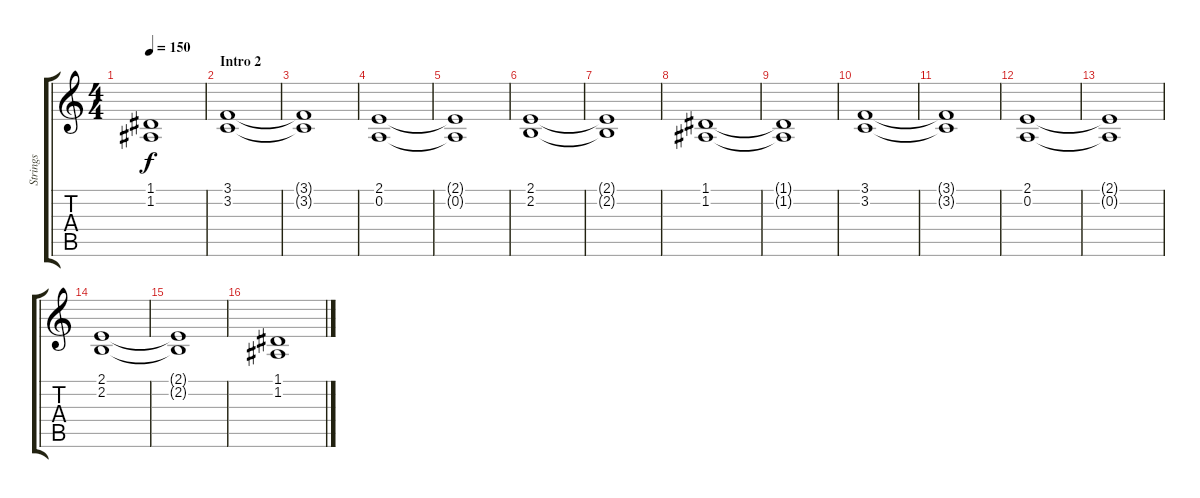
\track ("Strings" "Strings") {instrument stringensemble1}
\staff {score tabs}
\tuning (D4 A3 F3 C3 G2 D2) {hide}
\ts (4 4)
\tempo 150
\clef g2
\ks c
(1.1{t} 1.2{t}).1{dy f} |
\section ("" "Intro 2")
(3.1 3.2).1 |
(3.1{t} 3.2{t}).1 |
(2.1 0.2).1 |
(2.1{t} 0.2{t}).1 |
(2.1 2.2).1 |
(2.1{t} 2.2{t}).1 |
(1.1 1.2).1 |
(1.1{t} 1.2{t}).1 |
(3.1 3.2).1 |
(3.1{t} 3.2{t}).1 |
(2.1 0.2).1 |
(2.1{t} 0.2{t}).1 |
(2.1 2.2).1 |
(2.1{t} 2.2{t}).1 |
(1.1 1.2).1
